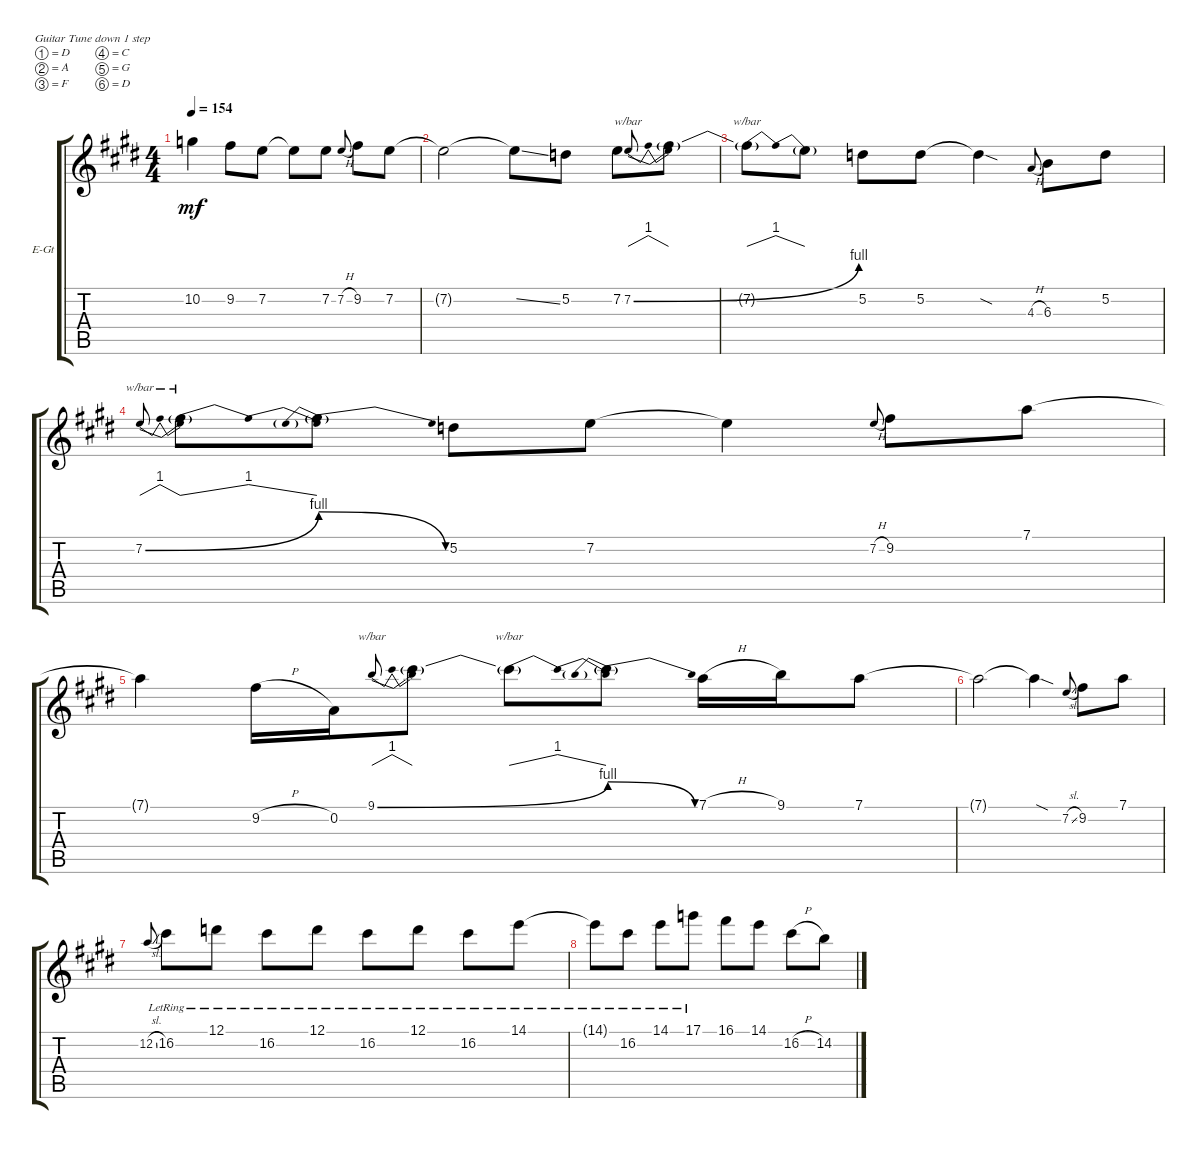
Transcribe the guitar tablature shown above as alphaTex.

\defaultSystemsLayout 4
\bracketExtendMode groupsimilarinstruments
\firstSystemTrackNameOrientation horizontal
\otherSystemsTrackNameOrientation horizontal
\track ("Rob Caggiano" "E-Gt") {instrument distortionguitar}
\staff {score tabs}
\tuning (D4 A3 F3 C3 G2 D2)
\ts (4 4)
\tempo 154
\clef g2
\ks e
10.2{t}.4{dy mf} 9.2.8 7.2.8 7.2{t}.8 7.2.8 7.2{h}.8{gr onbeat} 9.2.8 7.2.8 |
7.2{t}.2 7.2{ss t}.8 5.2.8 7.2.8 7.2{be (bend 0 0 15 4)}.8{tbe (dip default 0 0 15 4 30 0) gr onbeat} 7.2{t}.8 |
7.2{t}.8{tbe (dip default 0 0 14.399999999999999 4 15 4 30 0)} 7.2{t}.8 5.2.8 5.2.8 5.2{sod t}.4 4.3{h}.8{gr onbeat} 6.3.8 5.2.8 |
7.2{be (bend 0 0 15 4)}.8{tbe (dip default 0 0 14.399999999999999 4 15 4 30 0) gr onbeat} 7.2{t}.8{tbe (dip default 0 0 15 4 30 0)} 7.2{be (prebendrelease 0 4 15 0) t}.8 5.2.8 7.2.8 7.2{t}.4 7.2{h}.8{gr onbeat} 9.2.8 7.1.8 |
7.1{t}.4 9.2{h}.16 0.2.16 9.1{be (bend 0 0 15 4)}.8{tbe (dip default 0 0 13.799999999999999 4 15 4 30 0) gr onbeat} 9.1{t}.8 9.1{t}.8{tbe (dip default 0 0 15 4 30 0)} 9.1{be (prebendrelease 0 4 15 0) t}.8 7.1{h}.16 9.1.16 7.1.8 |
7.1{t}.2 7.1{sod t}.4 7.2{sl}.8{gr onbeat} 9.2.8 7.1.8 |
12.2{sl}.8{gr onbeat} 16.2{lr}.8 12.1{lr}.8 16.2{lr}.8 12.1{lr}.8 16.2{lr}.8 12.1{lr}.8 16.2{lr}.8 14.1{lr}.8 |
14.1{lr t}.8 16.2{lr}.8 14.1{lr}.8 17.1{lr}.8 16.1.8 14.1.8 16.2{h}.8 14.2.8
